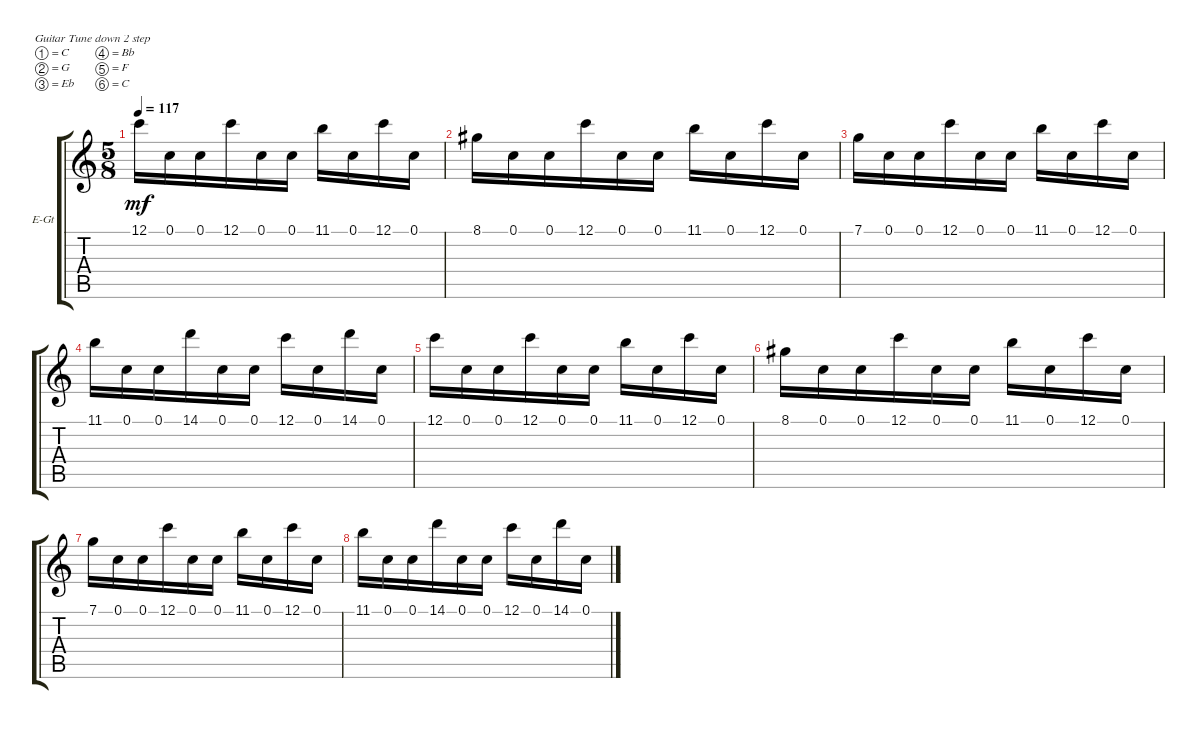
\bracketExtendMode groupsimilarinstruments
\firstSystemTrackNameOrientation horizontal
\otherSystemsTrackNameOrientation horizontal
\track ("Gtr4" "E-Gt") {instrument distortionguitar}
\staff {score tabs}
\tuning (C4 G3 Eb3 Bb2 F2 C2)
\ts (5 8)
\tempo 117
\clef g2
\ks c
12.1.16{dy mf} 0.1.16 0.1.16 12.1.16 0.1.16 0.1.16 11.1.16 0.1.16 12.1.16 0.1.16 |
8.1.16 0.1.16 0.1.16 12.1.16 0.1.16 0.1.16 11.1.16 0.1.16 12.1.16 0.1.16 |
7.1.16 0.1.16 0.1.16 12.1.16 0.1.16 0.1.16 11.1.16 0.1.16 12.1.16 0.1.16 |
11.1.16 0.1.16 0.1.16 14.1.16 0.1.16 0.1.16 12.1.16 0.1.16 14.1.16 0.1.16 |
12.1.16 0.1.16 0.1.16 12.1.16 0.1.16 0.1.16 11.1.16 0.1.16 12.1.16 0.1.16 |
8.1.16 0.1.16 0.1.16 12.1.16 0.1.16 0.1.16 11.1.16 0.1.16 12.1.16 0.1.16 |
7.1.16 0.1.16 0.1.16 12.1.16 0.1.16 0.1.16 11.1.16 0.1.16 12.1.16 0.1.16 |
11.1.16 0.1.16 0.1.16 14.1.16 0.1.16 0.1.16 12.1.16 0.1.16 14.1.16 0.1.16
